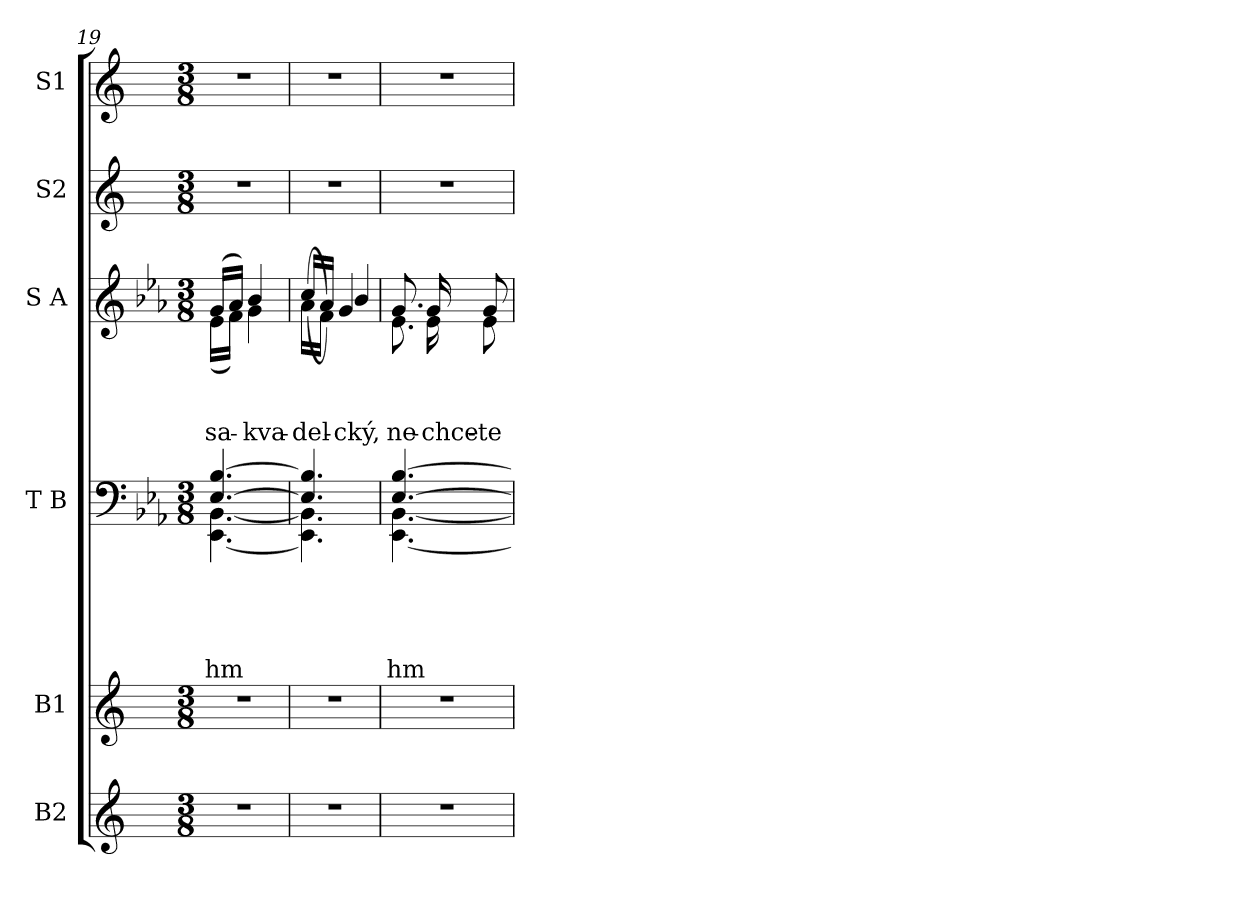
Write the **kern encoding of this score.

**kern	**kern	**kern	**text	**text	**text	**text	**text	**kern	**text	**text	**text	**kern	**kern
*part6	*part5	*part4	*part4	*part4	*part4	*part4	*part4	*part3	*part3	*part3	*part3	*part2	*part1
*staff6	*staff5	*staff4	*staff4	*staff4	*staff4	*staff4	*staff4	*staff3	*staff3	*staff3	*staff3	*staff2	*staff1
*I"B2	*I"B1	*I"T B	*	*	*	*	*	*I"S A	*	*	*	*I"S2	*I"S1
*	*I'B	*I'T B	*	*	*	*	*	*I'S A	*	*	*	*I'S2	*I'S1
!!LO:LB:g=z
*clefG2	*clefG2	*clefF4	*	*	*	*	*	*clefG2	*	*	*	*clefG2	*clefG2
*k[]	*k[]	*k[b-e-a-]	*	*	*	*	*	*k[b-e-a-]	*	*	*	*k[]	*k[]
*C:	*C:	*E-:	*	*	*	*	*	*E-:	*	*	*	*C:	*C:
*M3/8	*M3/8	*M3/8	*	*	*	*	*	*M3/8	*	*	*	*M3/8	*M3/8
=19	=19	=19	=19	=19	=19	=19	=19	=19	=19	=19	=19	=19	=19
*	*	*^	*	*	*	*	*	*	*	*	*	*	*
!	!	!	!	!	!	!	!	!LO:LY:b	!	!	!	!LO:LY:b	!	!
*	*	*	*	*	*	*	*	*	*^	*	*	*	*	*
4.r	4.r	[>4.E-/ [>4.B-/	[<4.EE-\ [<4.BB-\	.	.	.	.	hm	(>16g/LL	(<16e-\LL	.	.	sa-	4.r	4.r
.	.	.	.	.	.	.	.	.	16a-/JJ)	16f\JJ)	.	.	.	.	.
!	!	!	!	!	!	!	!	!	!	!	!	!	!LO:LY:b	!	!
.	.	.	.	.	.	.	.	.	4b-/	4g\	.	.	-kva-	.	.
=20	=20	=20	=20	=20	=20	=20	=20	=20	=20	=20	=20	=20	=20	=20	=20
!	!	!	!	!	!	!	!	!	!	!	!	!	!LO:LY:b	!	!
4.r	4.r	4.E-/] 4.B-/]	4.EE-\] 4.BB-\]	.	.	.	.	.	(<16a-\LL	(>16cc/LL	.	.	del-	4.r	4.r
.	.	.	.	.	.	.	.	.	16f\JJ)	16a-/JJ)	.	.	.	.	.
!	!	!	!	!	!	!	!	!	!	!	!	!	!LO:LY:b	!	!
.	.	.	.	.	.	.	.	.	4g/	4b-/	.	.	-cký,	.	.
=21	=21	=21	=21	=21	=21	=21	=21	=21	=21	=21	=21	=21	=21	=21	=21
!	!	!	!	!	!	!	!	!LO:LY:b	!	!	!	!	!LO:LY:b	!	!
4.r	4.r	[>4.E-/ [>4.B-/	[<4.EE-\ [<4.BB-\	.	.	.	.	hm	8.g/	8.e-\	.	.	-ne-	4.r	4.r
!	!	!	!	!	!	!	!	!	!	!	!	!	!LO:LY:b	!	!
.	.	.	.	.	.	.	.	.	16g/	16e-\	.	.	-chce-	.	.
!	!	!	!	!	!	!	!	!	!	!	!	!	!LO:LY:b	!	!
.	.	.	.	.	.	.	.	.	8g/	8e-\	.	.	-te	.	.
*	*	*v	*v	*	*	*	*	*	*	*	*	*	*	*	*
*	*	*	*	*	*	*	*	*v	*v	*	*	*	*	*
=	=	=	=	=	=	=	=	=	=	=	=	=	=
*-	*-	*-	*-	*-	*-	*-	*-	*-	*-	*-	*-	*-	*-
